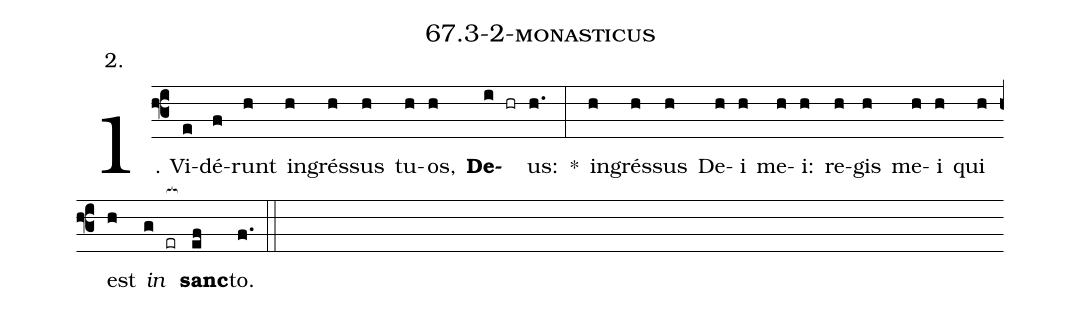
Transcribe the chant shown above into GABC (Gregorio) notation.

name: 67.3-2-monasticus;
annotation: 2.;
%%
(f3)1. Vi(e)dé(f)runt(h) in(h)grés(h)sus(h) tu(h)os,(h) <b>De</b>(i hr)us:(h.) *(:) in(h)grés(h)sus(h) De(h)i(h) me(h)i:(h) re(h)gis(h) me(h)i(h) qui(h) est(h) <i>in</i>(g er[ocb:1{]) <b>sanc</b>(ef[ocb:0}])to.(f.) (::)


%E(h) u(h) o(h) u(g) a(ef) e.(f.) (::)
